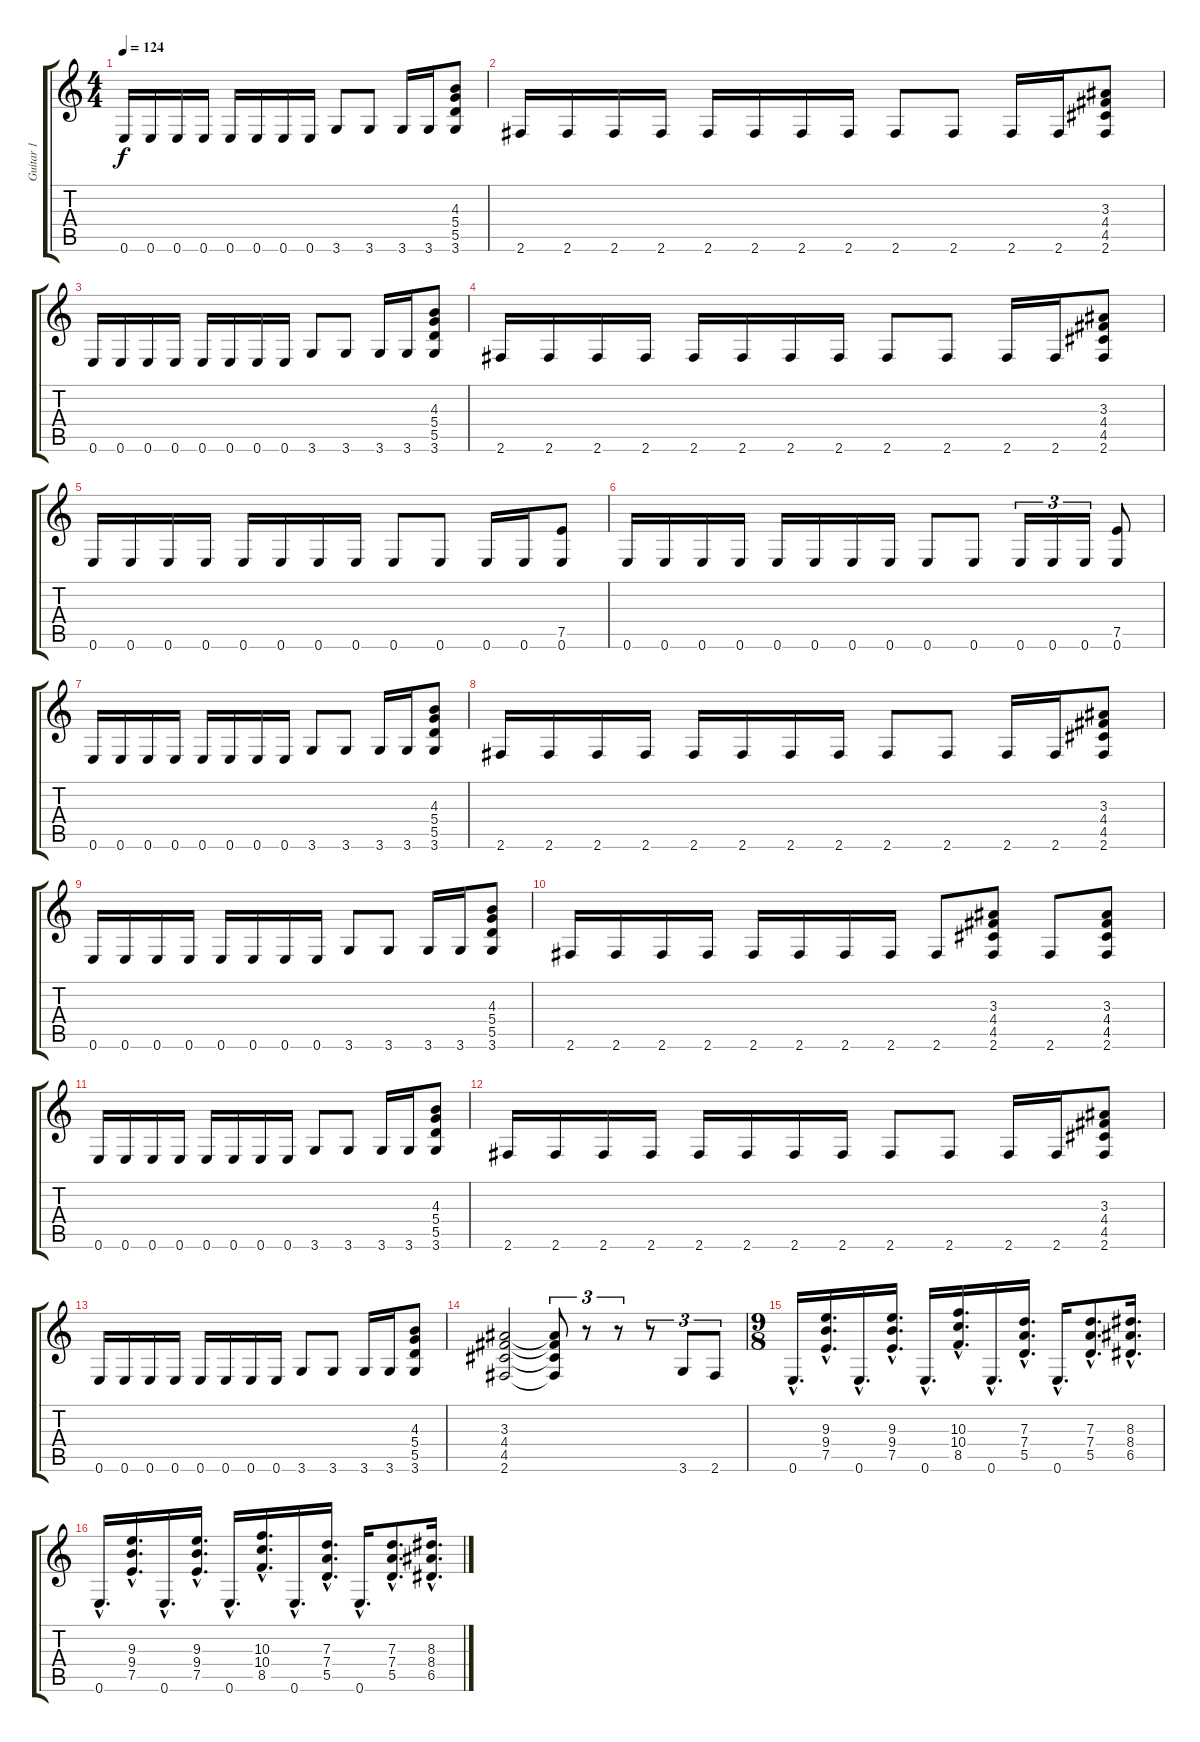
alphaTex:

\track ("Guitar 1" "Guitar 1") {instrument distortionguitar}
\staff {score tabs}
\tuning (E4 B3 G3 D3 A2 E2) {hide}
\ts (4 4)
\tempo 124
\clef g2
\ks c
0.6.16{dy f} 0.6.16 0.6.16 0.6.16 0.6.16 0.6.16 0.6.16 0.6.16 3.6.8 3.6.8 3.6.16 3.6.16 (4.3 5.4 5.5 3.6).8 |
2.6.16 2.6.16 2.6.16 2.6.16 2.6.16 2.6.16 2.6.16 2.6.16 2.6.8 2.6.8 2.6.16 2.6.16 (3.3 4.4 4.5 2.6).8 |
0.6.16 0.6.16 0.6.16 0.6.16 0.6.16 0.6.16 0.6.16 0.6.16 3.6.8 3.6.8 3.6.16 3.6.16 (4.3 5.4 5.5 3.6).8 |
2.6.16 2.6.16 2.6.16 2.6.16 2.6.16 2.6.16 2.6.16 2.6.16 2.6.8 2.6.8 2.6.16 2.6.16 (3.3 4.4 4.5 2.6).8 |
0.6.16 0.6.16 0.6.16 0.6.16 0.6.16 0.6.16 0.6.16 0.6.16 0.6.8 0.6.8 0.6.16 0.6.16 (7.5 0.6).8 |
0.6.16 0.6.16 0.6.16 0.6.16 0.6.16 0.6.16 0.6.16 0.6.16 0.6.8 0.6.8 0.6.16{tu (3 2)} 0.6.16{tu (3 2)} 0.6.16{tu (3 2)} (7.5 0.6).8 |
0.6.16 0.6.16 0.6.16 0.6.16 0.6.16 0.6.16 0.6.16 0.6.16 3.6.8 3.6.8 3.6.16 3.6.16 (4.3 5.4 5.5 3.6).8 |
2.6.16 2.6.16 2.6.16 2.6.16 2.6.16 2.6.16 2.6.16 2.6.16 2.6.8 2.6.8 2.6.16 2.6.16 (3.3 4.4 4.5 2.6).8 |
0.6.16 0.6.16 0.6.16 0.6.16 0.6.16 0.6.16 0.6.16 0.6.16 3.6.8 3.6.8 3.6.16 3.6.16 (4.3 5.4 5.5 3.6).8 |
2.6.16 2.6.16 2.6.16 2.6.16 2.6.16 2.6.16 2.6.16 2.6.16 2.6.8 (3.3 4.4 4.5 2.6).8 2.6.8 (3.3 4.4 4.5 2.6).8 |
0.6.16 0.6.16 0.6.16 0.6.16 0.6.16 0.6.16 0.6.16 0.6.16 3.6.8 3.6.8 3.6.16 3.6.16 (4.3 5.4 5.5 3.6).8 |
2.6.16 2.6.16 2.6.16 2.6.16 2.6.16 2.6.16 2.6.16 2.6.16 2.6.8 2.6.8 2.6.16 2.6.16 (3.3 4.4 4.5 2.6).8 |
0.6.16 0.6.16 0.6.16 0.6.16 0.6.16 0.6.16 0.6.16 0.6.16 3.6.8 3.6.8 3.6.16 3.6.16 (4.3 5.4 5.5 3.6).8 |
(3.3 4.4 4.5 2.6).2 (3.3{t} 4.4{t} 4.5{t} 2.6{t}).8{tu (3 2)} r.8{tu (3 2)} r.8{tu (3 2)} r.8{tu (3 2)} 3.6.8{tu (3 2)} 2.6.8{tu (3 2)} |
\ts (9 8)
0.6{hac}.16{d} (9.3{hac} 9.4{hac} 7.5{hac}).16{d} 0.6{hac}.16{d} (9.3{hac} 9.4{hac} 7.5{hac}).16{d} 0.6{hac}.16{d} (10.3{hac} 10.4{hac} 8.5{hac}).16{d} 0.6{hac}.16{d} (7.3{hac} 7.4{hac} 5.5{hac}).16{d} 0.6{hac}.16{d} (7.3{hac} 7.4{hac} 5.5{hac}).8{d} (8.3{hac} 8.4{hac} 6.5{hac}).16{d} |
0.6{hac}.16{d} (9.3{hac} 9.4{hac} 7.5{hac}).16{d} 0.6{hac}.16{d} (9.3{hac} 9.4{hac} 7.5{hac}).16{d} 0.6{hac}.16{d} (10.3{hac} 10.4{hac} 8.5{hac}).16{d} 0.6{hac}.16{d} (7.3{hac} 7.4{hac} 5.5{hac}).16{d} 0.6{hac}.16{d} (7.3{hac} 7.4{hac} 5.5{hac}).8{d} (8.3{hac} 8.4{hac} 6.5{hac}).16{d}
